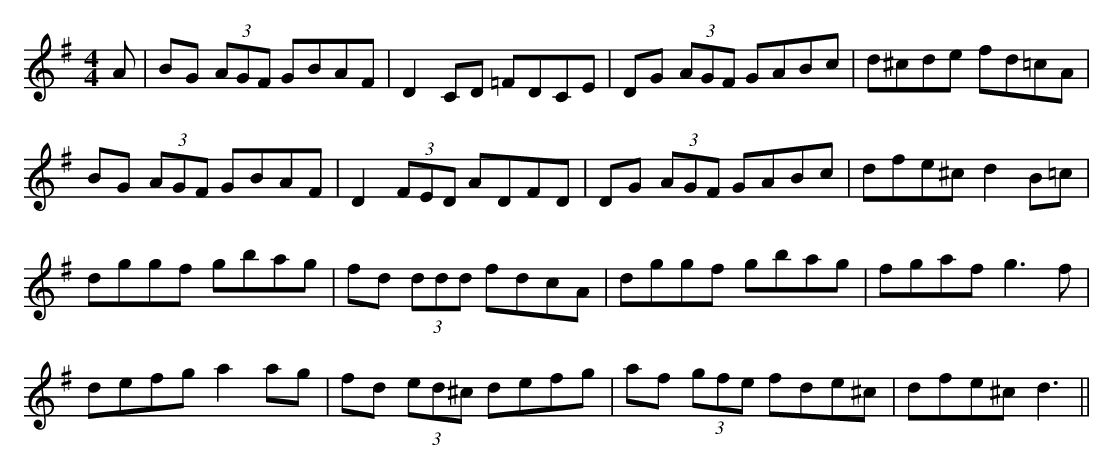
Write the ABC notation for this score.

X:1
M:4/4
K:G
A|BG (3AGF GBAF|D2 CD =FDCE|DG (3AGF GABc|d^cde fd=cA|
BG (3AGF GBAF|D2 (3FED ADFD|DG (3AGF GABc|dfe^c d2 B=c|
dggf gbag|fd (3ddd fdcA|dggf gbag|fgaf g3 f|
defg a2 ag|fd (3ed^c defg|af (3gfe fde^c|dfe^c d3||
